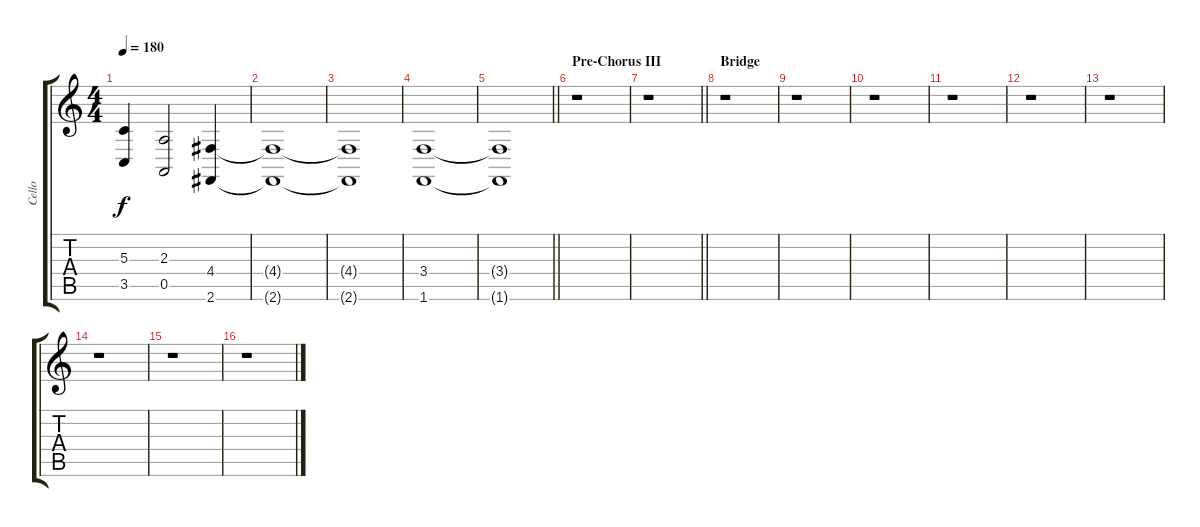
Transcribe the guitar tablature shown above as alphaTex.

\track ("Cello" "Cello") {instrument cello}
\staff {score tabs}
\tuning (E4 B3 G3 D3 A2 E2) {hide}
\ts (4 4)
\tempo 180
\clef g2
\ks aminor
(5.3{t} 3.5{t}).4{dy f} (2.3 0.5).2 (4.4 2.6).4 |
(4.4{t} 2.6{t}).1 |
(4.4{t} 2.6{t}).1 |
(3.4 1.6).1 |
\barLineRight lightlight
(3.4{t} 1.6{t}).1 |
\section ("" "Pre-Chorus III")
r.1 |
\barLineRight lightlight
r.1 |
\section ("" "Bridge")
r.1 |
r.1 |
r.1 |
r.1 |
r.1 |
r.1 |
r.1 |
r.1 |
r.1
